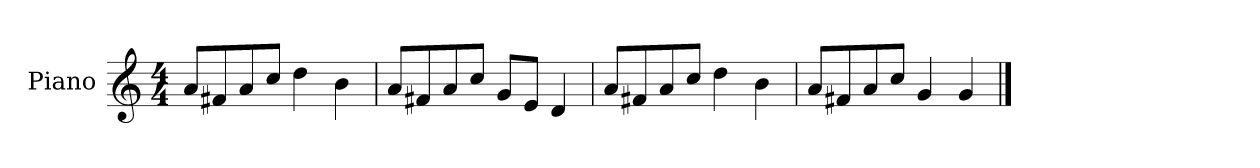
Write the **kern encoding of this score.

**kern
*part1
*staff1
*I"Piano
*I'P-no
*clefG2
*k[]
*M4/4
*MM90
=1
8a/L
8f#X/
8a/
8cc/J
4dd\
4b\
=2
8a/L
8f#X/
8a/
8cc/J
8g/L
8e/J
4d/
=3
8a/L
8f#X/
8a/
8cc/J
4dd\
4b\
=4
8a/L
8f#X/
8a/
8cc/J
4g/
4g/
==
*-
